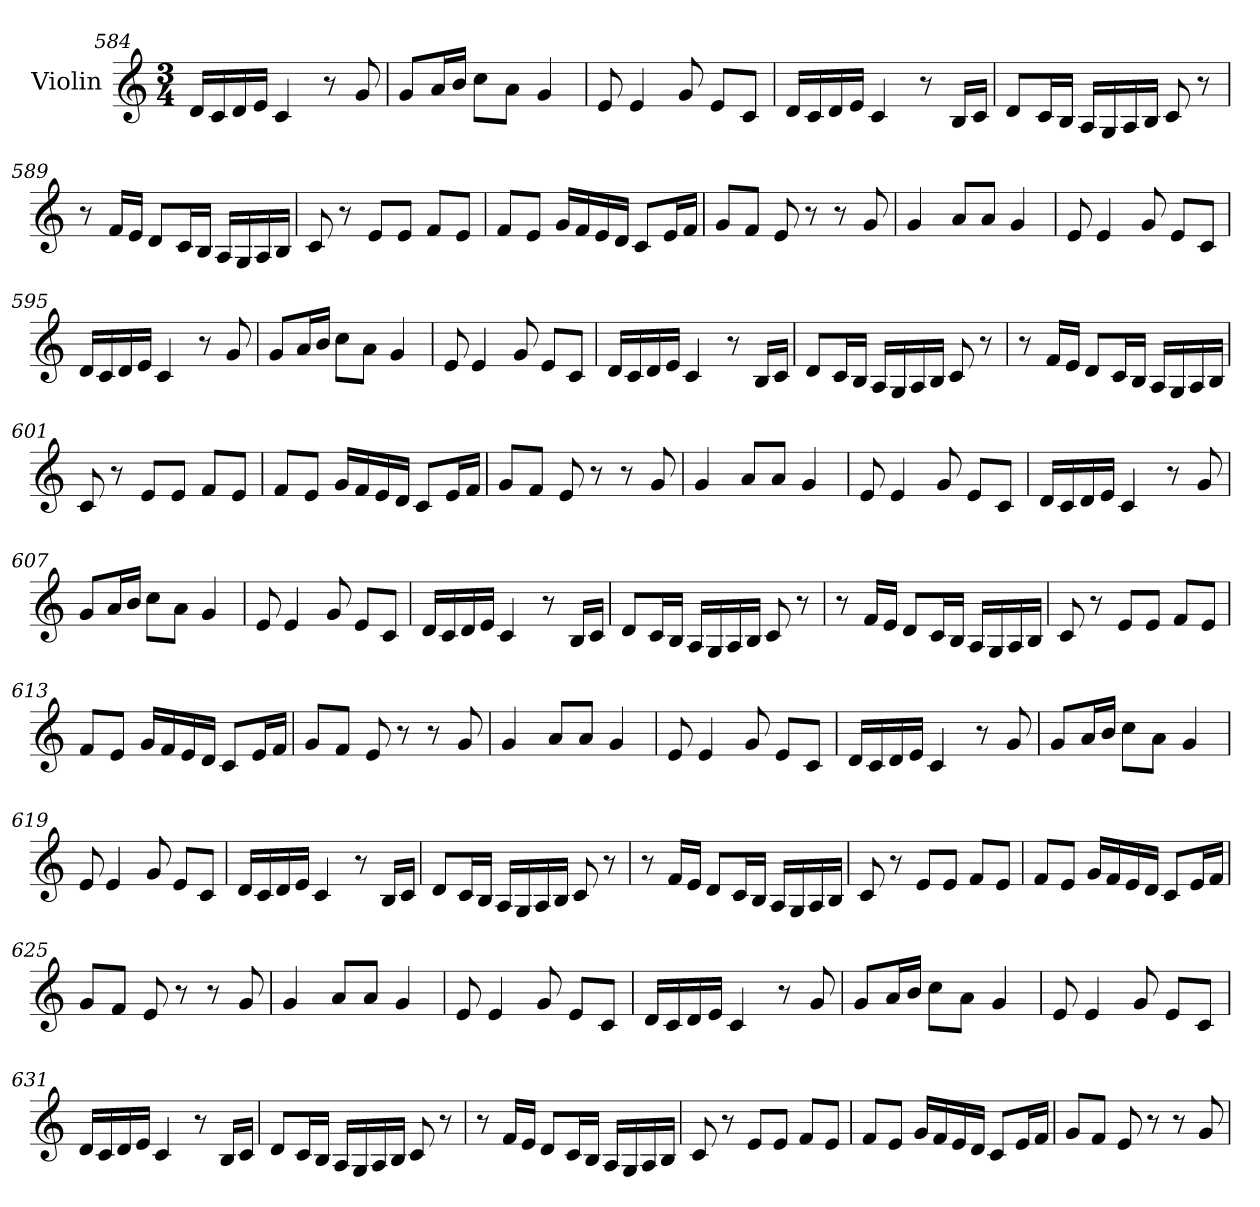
**kern
*part1
*staff1
*I"Violin
*clefG2
*k[]
*M3/4
=584
16d/LL
16c/
16d/
16e/JJ
4c/
8r
8g/
=585
8g/L
16a/L
16b/JJ
8cc\L
8a\J
4g/
=586
8e/
4e/
8g/
8e/L
8c/J
!!LO:PB:g=z
=587
16d/LL
16c/
16d/
16e/JJ
4c/
8r
16B/LL
16c/JJ
=588
8d/L
16c/L
16B/JJ
16A/LL
16G/
16A/
16B/JJ
8c/
8r
=589
8r
16f/LL
16e/JJ
8d/L
16c/L
16B/JJ
16A/LL
16G/
16A/
16B/JJ
=590
8c/
8r
8e/L
8e/J
8f/L
8e/J
!!LO:LB:g=z
=591
8f/L
8e/J
16g/LL
16f/
16e/
16d/JJ
8c/L
16e/L
16f/JJ
=592
8g/L
8f/J
8e/
8r
8r
8g/
=593
4g/
8a/L
8a/J
4g/
=594
8e/
4e/
8g/
8e/L
8c/J
=595
16d/LL
16c/
16d/
16e/JJ
4c/
8r
8g/
!!LO:LB:g=z
=596
8g/L
16a/L
16b/JJ
8cc\L
8a\J
4g/
=597
8e/
4e/
8g/
8e/L
8c/J
=598
16d/LL
16c/
16d/
16e/JJ
4c/
8r
16B/LL
16c/JJ
=599
8d/L
16c/L
16B/JJ
16A/LL
16G/
16A/
16B/JJ
8c/
8r
!!LO:LB:g=z
=600
8r
16f/LL
16e/JJ
8d/L
16c/L
16B/JJ
16A/LL
16G/
16A/
16B/JJ
=601
8c/
8r
8e/L
8e/J
8f/L
8e/J
=602
8f/L
8e/J
16g/LL
16f/
16e/
16d/JJ
8c/L
16e/L
16f/JJ
=603
8g/L
8f/J
8e/
8r
8r
8g/
=604
4g/
8a/L
8a/J
4g/
!!LO:LB:g=z
=605
8e/
4e/
8g/
8e/L
8c/J
=606
16d/LL
16c/
16d/
16e/JJ
4c/
8r
8g/
=607
8g/L
16a/L
16b/JJ
8cc\L
8a\J
4g/
=608
8e/
4e/
8g/
8e/L
8c/J
=609
16d/LL
16c/
16d/
16e/JJ
4c/
8r
16B/LL
16c/JJ
!!LO:LB:g=z
=610
8d/L
16c/L
16B/JJ
16A/LL
16G/
16A/
16B/JJ
8c/
8r
=611
8r
16f/LL
16e/JJ
8d/L
16c/L
16B/JJ
16A/LL
16G/
16A/
16B/JJ
=612
8c/
8r
8e/L
8e/J
8f/L
8e/J
=613
8f/L
8e/J
16g/LL
16f/
16e/
16d/JJ
8c/L
16e/L
16f/JJ
!!LO:LB:g=z
=614
8g/L
8f/J
8e/
8r
8r
8g/
=615
4g/
8a/L
8a/J
4g/
=616
8e/
4e/
8g/
8e/L
8c/J
=617
16d/LL
16c/
16d/
16e/JJ
4c/
8r
8g/
=618
8g/L
16a/L
16b/JJ
8cc\L
8a\J
4g/
=619
8e/
4e/
8g/
8e/L
8c/J
!!LO:LB:g=z
=620
16d/LL
16c/
16d/
16e/JJ
4c/
8r
16B/LL
16c/JJ
=621
8d/L
16c/L
16B/JJ
16A/LL
16G/
16A/
16B/JJ
8c/
8r
=622
8r
16f/LL
16e/JJ
8d/L
16c/L
16B/JJ
16A/LL
16G/
16A/
16B/JJ
=623
8c/
8r
8e/L
8e/J
8f/L
8e/J
!!LO:PB:g=z
=624
8f/L
8e/J
16g/LL
16f/
16e/
16d/JJ
8c/L
16e/L
16f/JJ
=625
8g/L
8f/J
8e/
8r
8r
8g/
=626
4g/
8a/L
8a/J
4g/
=627
8e/
4e/
8g/
8e/L
8c/J
=628
16d/LL
16c/
16d/
16e/JJ
4c/
8r
8g/
!!LO:LB:g=z
=629
8g/L
16a/L
16b/JJ
8cc\L
8a\J
4g/
=630
8e/
4e/
8g/
8e/L
8c/J
=631
16d/LL
16c/
16d/
16e/JJ
4c/
8r
16B/LL
16c/JJ
=632
8d/L
16c/L
16B/JJ
16A/LL
16G/
16A/
16B/JJ
8c/
8r
!!LO:LB:g=z
=633
8r
16f/LL
16e/JJ
8d/L
16c/L
16B/JJ
16A/LL
16G/
16A/
16B/JJ
=634
8c/
8r
8e/L
8e/J
8f/L
8e/J
=635
8f/L
8e/J
16g/LL
16f/
16e/
16d/JJ
8c/L
16e/L
16f/JJ
=636
8g/L
8f/J
8e/
8r
8r
8g/
=
*-
